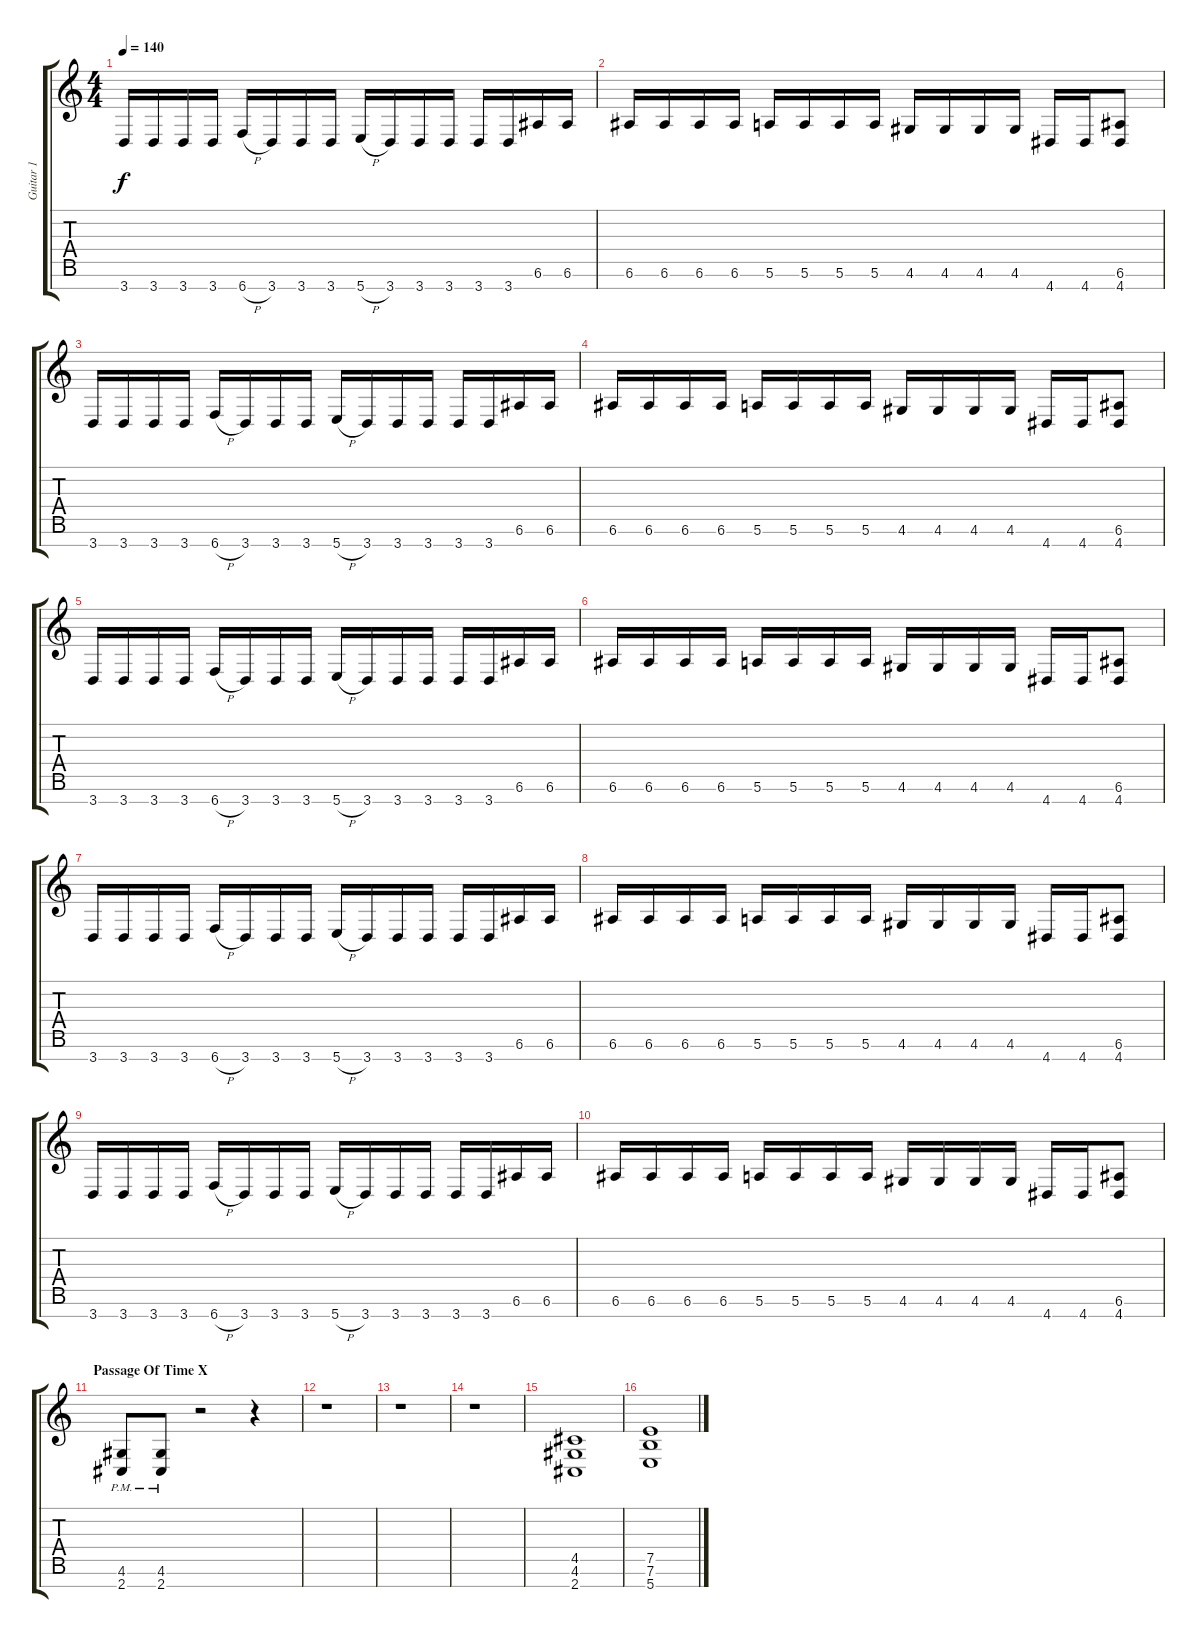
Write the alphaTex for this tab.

\track ("Guitar 1" "Guitar 1") {instrument distortionguitar}
\staff {score tabs}
\tuning (E4 B3 G3 D3 A2 E2 B1) {hide}
\ts (4 4)
\tempo 140
\clef g2
\ks c
3.7.16{dy f} 3.7.16 3.7.16 3.7.16 6.7{h}.16 3.7.16 3.7.16 3.7.16 5.7{h}.16 3.7.16 3.7.16 3.7.16 3.7.16 3.7.16 6.6.16 6.6.16 |
6.6.16 6.6.16 6.6.16 6.6.16 5.6.16 5.6.16 5.6.16 5.6.16 4.6.16 4.6.16 4.6.16 4.6.16 4.7.16 4.7.16 (6.6 4.7).8 |
3.7.16 3.7.16 3.7.16 3.7.16 6.7{h}.16 3.7.16 3.7.16 3.7.16 5.7{h}.16 3.7.16 3.7.16 3.7.16 3.7.16 3.7.16 6.6.16 6.6.16 |
6.6.16 6.6.16 6.6.16 6.6.16 5.6.16 5.6.16 5.6.16 5.6.16 4.6.16 4.6.16 4.6.16 4.6.16 4.7.16 4.7.16 (6.6 4.7).8 |
3.7.16 3.7.16 3.7.16 3.7.16 6.7{h}.16 3.7.16 3.7.16 3.7.16 5.7{h}.16 3.7.16 3.7.16 3.7.16 3.7.16 3.7.16 6.6.16 6.6.16 |
6.6.16 6.6.16 6.6.16 6.6.16 5.6.16 5.6.16 5.6.16 5.6.16 4.6.16 4.6.16 4.6.16 4.6.16 4.7.16 4.7.16 (6.6 4.7).8 |
3.7.16 3.7.16 3.7.16 3.7.16 6.7{h}.16 3.7.16 3.7.16 3.7.16 5.7{h}.16 3.7.16 3.7.16 3.7.16 3.7.16 3.7.16 6.6.16 6.6.16 |
6.6.16 6.6.16 6.6.16 6.6.16 5.6.16 5.6.16 5.6.16 5.6.16 4.6.16 4.6.16 4.6.16 4.6.16 4.7.16 4.7.16 (6.6 4.7).8 |
3.7.16 3.7.16 3.7.16 3.7.16 6.7{h}.16 3.7.16 3.7.16 3.7.16 5.7{h}.16 3.7.16 3.7.16 3.7.16 3.7.16 3.7.16 6.6.16 6.6.16 |
6.6.16 6.6.16 6.6.16 6.6.16 5.6.16 5.6.16 5.6.16 5.6.16 4.6.16 4.6.16 4.6.16 4.6.16 4.7.16 4.7.16 (6.6 4.7).8 |
\section ("" "Passage Of Time X")
(4.6{pm} 2.7{pm}).8 (4.6{pm} 2.7{pm}).8 r.2 r.4 |
r.1 |
r.1 |
r.1 |
(4.5 4.6 2.7).1 |
(7.5 7.6 5.7).1
